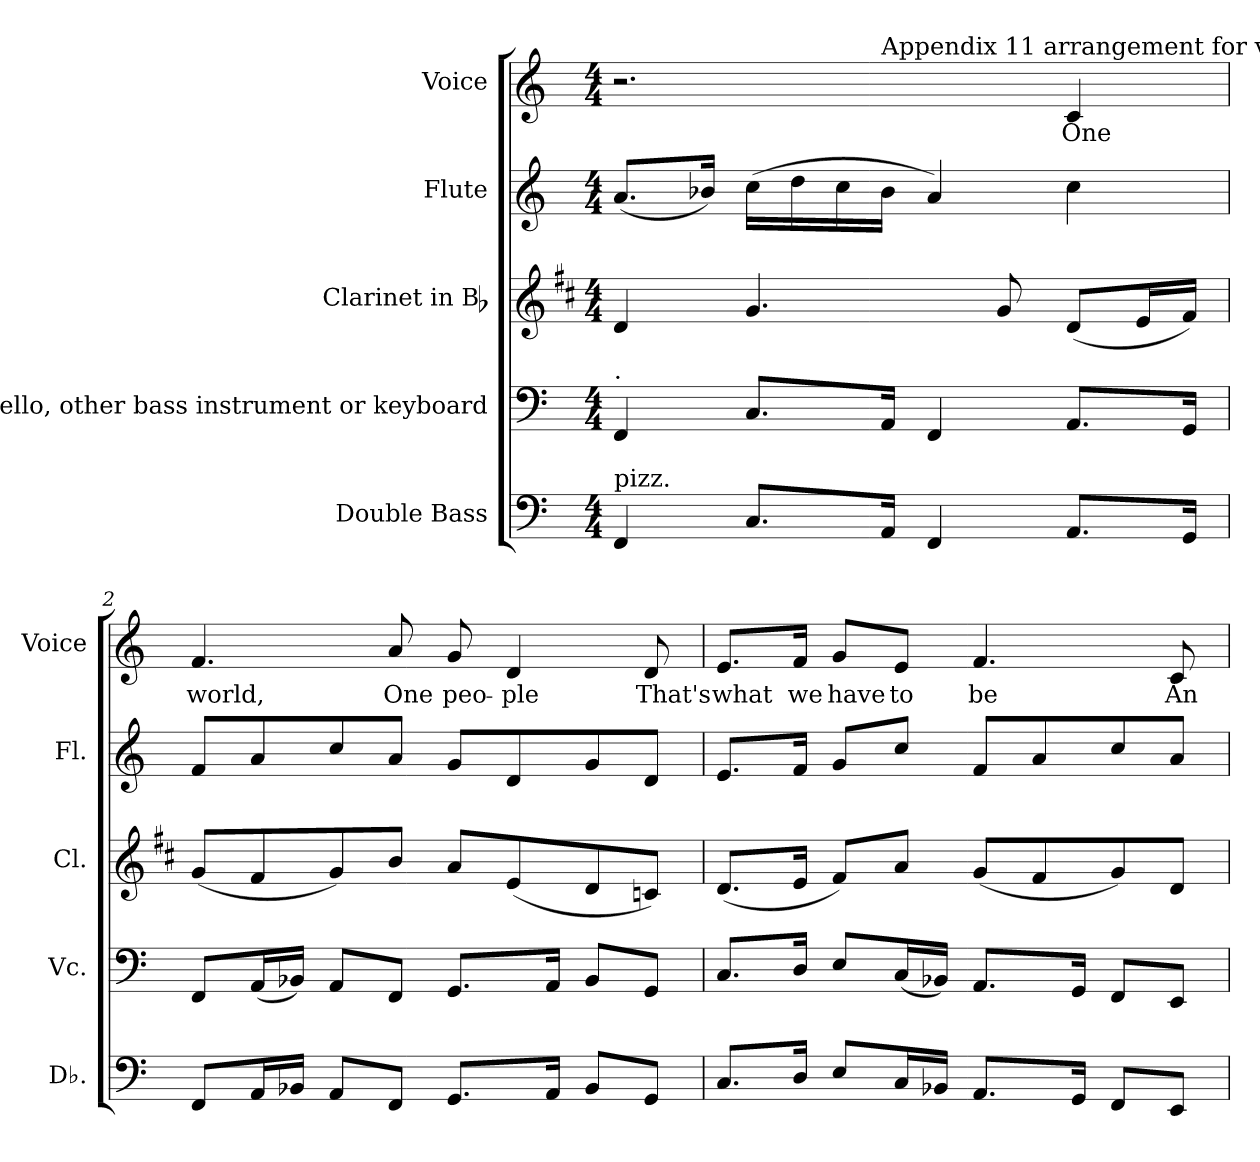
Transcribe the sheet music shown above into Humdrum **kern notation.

**kern	**kern	**kern	**kern	**kern	**text
*part5	*part4	*part3	*part2	*part1	*part1
*staff5	*staff4	*staff3	*staff2	*staff1	*staff1
*I"Double Bass	*I"Violoncello, other bass instrument or keyboard	*I"Clarinet in Bb	*I"Flute	*I"Voice	*
*I'Db.	*I'Vc.	*I'Cl.	*I'Fl.	*I'Voice	*
!!LO:PB:g=z
*clefF4	*clefF4	*clefG2	*clefG2	*clefG2	*
*ITrd7c12	*	*ITrd1c2	*	*	*
*k[]	*k[]	*k[]	*k[]	*k[]	*
*C:	*C:	*C:	*C:	*C:	*
*M4/4	*M4/4	*M4/4	*M4/4	*M4/4	*
*MM88	*MM88	*MM88	*MM88	*MM88	*
=1	=1	=1	=1	=1	=1
!	!LO:TX:a:t=.	!	!	!	!
!LO:TX:a:t=pizz.	!	!	!	!	!
*	*	*	*	*^	*
4FFFi/	4FFi/	4ci/	(8.ai/L	2.r	4..ryy	.
.	.	.	16b-Xi/Jk)	.	.	.
8.CCi/L	8.Ci/L	4.fi/	(16cci\LL	.	.	.
.	.	.	16ddi\	.	.	.
.	.	.	16cci\	.	.	.
!	!	!	!	!	!LO:TX:a:t=Appendix 11 arrangement for various instruments ad lib	!
16AAAi/Jk	16AAi/Jk	.	16b-i\JJ	.	2ryy	.
4FFFi/	4FFi/	.	4ai/)	.	.	.
.	.	8fi/	.	.	.	.
!	!	!	!	!	!	!LO:LY:b:color=#000000
8.AAAi/L	8.AAi/L	(8ci/L	4cci\	4ci/	.	One
.	.	16di/L	.	.	.	.
16GGGi/Jk	16GGi/Jk	16ei/JJ)	.	.	16ryy	.
*	*	*	*	*v	*v	*
=2	=2	=2	=2	=2	=2
*	*	*	*	*^	*
!	!	!	!	!	!	!LO:LY:b:color=#000000
*	*	*	*	*v	*v	*
8FFFi/L	8FFi/L	(8fi/L	8fi/L	4.fi/	world,
16AAAi/L	(16AAi/L	8ei/	8ai/	.	.
16BBB-Xi/JJ	16BB-Xi/JJ)	.	.	.	.
8AAAi/L	8AAi/L	8fi/)	8cci/	.	.
!	!	!	!	!	!LO:LY:b:color=#000000
8FFFi/J	8FFi/J	8ai/J	8ai/J	8ai/	One
!	!	!	!	!	!LO:LY:b:color=#000000
8.GGGi/L	8.GGi/L	8gi/L	8gi/L	8gi/	peo-
!	!	!	!	!	!LO:LY:b:color=#000000
.	.	(8di/	8di/	4di/	-ple
16AAAi/Jk	16AAi/Jk	.	.	.	.
8BBB-i/L	8BB-i/L	8ci/	8gi/	.	.
!	!	!	!	!	!LO:LY:b:color=#000000
8GGGi/J	8GGi/J	8B-Xi/J)	8di/J	8di/	That's
=3	=3	=3	=3	=3	=3
!	!	!	!	!	!LO:LY:b:color=#000000
8.CCi/L	8.Ci/L	(8.ci/L	8.ei/L	8.ei/L	what
!	!	!	!	!	!LO:LY:b:color=#000000
16DDi/Jk	16Di/Jk	16di/Jk	16fi/Jk	16fi/Jk	we
!	!	!	!	!	!LO:LY:b:color=#000000
8EEi/L	8Ei/L	8ei/L)	8gi/L	8gi/L	have
!	!	!	!	!	!LO:LY:b:color=#000000
16CCi/L	(16Ci/L	8gi/J	8cci/J	8ei/J	to
16BBB-Xi/JJ	16BB-Xi/JJ)	.	.	.	.
!	!	!	!	!	!LO:LY:b:color=#000000
8.AAAi/L	8.AAi/L	(8fi/L	8fi/L	4.fi/	be
.	.	8ei/	8ai/	.	.
16GGGi/Jk	16GGi/Jk	.	.	.	.
8FFFi/L	8FFi/L	8fi/)	8cci/	.	.
!	!	!	!	!	!LO:LY:b:color=#000000
8EEEi/J	8EEi/J	8ci/J	8ai/J	8ci/	An
=	=	=	=	=	=
*-	*-	*-	*-	*-	*-
